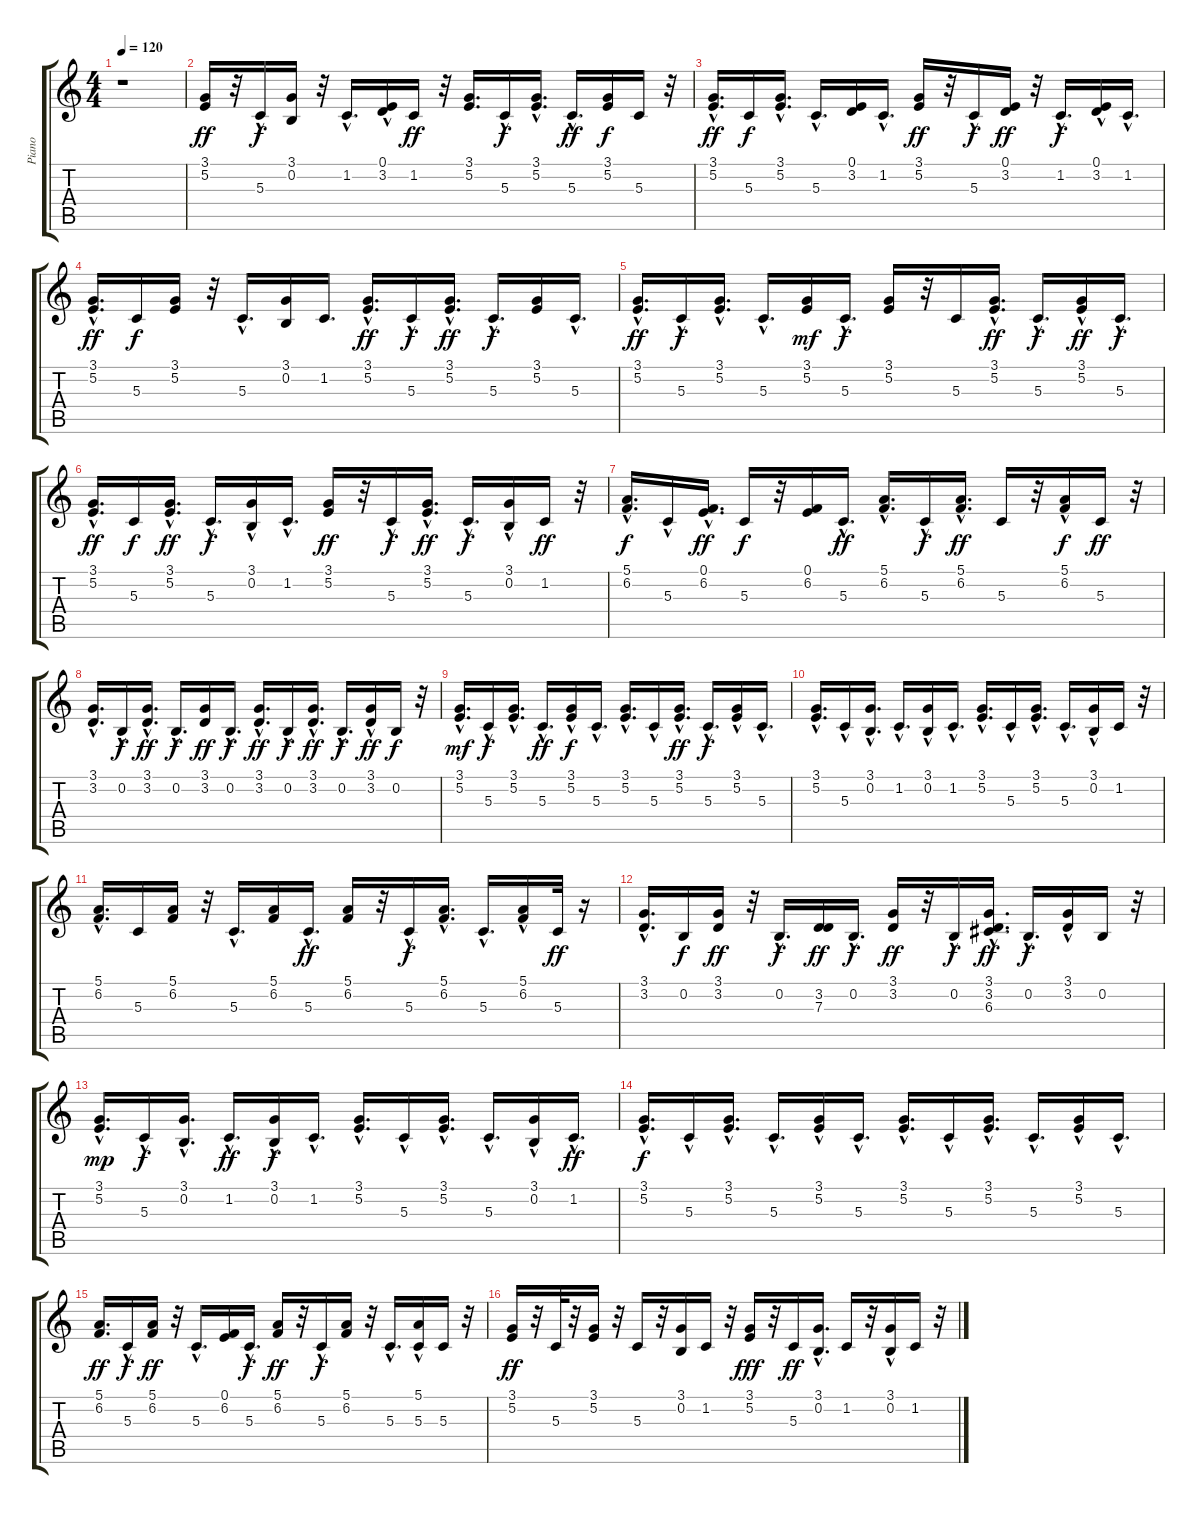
\track ("Piano" "Piano") {instrument acousticgrandpiano}
\staff {score tabs}
\tuning (E4 B3 G3 D3 A2 E2) {hide}
\ts (4 4)
\tempo 120
\clef g2
\ks c
r.1{dy ff instrument acousticgrandpiano} |
(3.1 5.2).16 r.32 5.3{hac}.16{dy f} (3.1 0.2).16 r.32 1.2{hac}.16{d} (0.1{hac} 3.2).16 1.2.16{dy ff} r.32 (3.1 5.2).16{d} 5.3{hac}.16{dy f} (3.1 5.2{hac}).16{d} 5.3{hac}.16{d dy ff} (3.1 5.2).16{dy f} 5.3.16 r.32 |
(3.1 5.2{hac}).16{d dy ff} 5.3.16{dy f} (3.1 5.2{hac}).16{d} 5.3{hac}.16{d} (0.1 3.2).16 1.2{hac}.16{d} (3.1 5.2).16{dy ff} r.32 5.3{hac}.16{dy f} (0.1 3.2).16{dy ff} r.32 1.2{hac}.16{d dy f} (0.1{hac} 3.2).16 1.2{hac}.16{d} |
(3.1 5.2{hac}).16{d dy ff} 5.3.16{dy f} (3.1 5.2).16 r.32 5.3{hac}.16{d} (3.1 0.2).16 1.2.16{d} (3.1{hac} 5.2{hac}).16{d dy ff} 5.3{hac}.16{dy f} (3.1{hac} 5.2{hac}).16{d dy ff} 5.3{hac}.16{d dy f} (3.1 5.2).16 5.3{hac}.16{d} |
(3.1{hac} 5.2{hac}).16{d dy ff} 5.3{hac}.16{dy f} (3.1{hac} 5.2{hac}).16{d} 5.3{hac}.16{d} (3.1 5.2).16{dy mf} 5.3{hac}.16{d dy f} (3.1 5.2).16 r.32 5.3.16 (3.1 5.2{hac}).16{d dy ff} 5.3{hac}.16{d dy f} (3.1{hac} 5.2{hac}).16{dy ff} 5.3{hac}.16{d dy f} |
(3.1{hac} 5.2{hac}).16{d dy ff} 5.3.16{dy f} (3.1 5.2{hac}).16{d dy ff} 5.3{hac}.16{d dy f} (3.1{hac} 0.2{hac}).16 1.2{hac}.16{d} (3.1 5.2).16{dy ff} r.32 5.3{hac}.16{dy f} (3.1 5.2{hac}).16{d dy ff} 5.3{hac}.16{d dy f} (3.1{hac} 0.2).16 1.2.16{dy ff} r.32 |
(5.1{hac} 6.2).16{d dy f} 5.3{hac}.16 (0.1{hac} 6.2{hac}).16{d dy ff} 5.3.16{dy f} r.32 (0.1 6.2).16 5.3{hac}.16{d dy ff} (5.1 6.2{hac}).16{d} 5.3{hac}.16{dy f} (5.1{hac} 6.2{hac}).16{d dy ff} 5.3.16 r.32 (5.1{hac} 6.2{hac}).16{dy f} 5.3.16{dy ff} r.32 |
(3.1{hac} 3.2{hac}).16{d} 0.2{hac}.16{dy f} (3.1 3.2{hac}).16{d dy ff} 0.2{hac}.16{d dy f} (3.1 3.2).16{dy ff} 0.2{hac}.16{d dy f} (3.1 3.2{hac}).16{d dy ff} 0.2{hac}.16{dy f} (3.1{hac} 3.2{hac}).16{d dy ff} 0.2{hac}.16{d dy f} (3.1{hac} 3.2{hac}).16{dy ff} 0.2.16{dy f} r.32 |
(3.1{hac} 5.2{hac}).16{d dy mf} 5.3{hac}.16{dy f} (3.1{hac} 5.2{hac}).16{d} 5.3{hac}.16{d dy ff} (3.1{hac} 5.2{hac}).16{dy f} 5.3{hac}.16{d} (3.1{hac} 5.2{hac}).16{d} 5.3{hac}.16 (3.1{hac} 5.2{hac}).16{d dy ff} 5.3{hac}.16{d dy f} (3.1 5.2{hac}).16 5.3{hac}.16{d} |
(3.1{hac} 5.2{hac}).16{d} 5.3{hac}.16 (3.1{hac} 0.2{hac}).16{d} 1.2{hac}.16{d} (3.1{hac} 0.2{hac}).16 1.2{hac}.16{d} (3.1{hac} 5.2{hac}).16{d} 5.3{hac}.16 (3.1{hac} 5.2).16{d} 5.3{hac}.16{d} (3.1{hac} 0.2{hac}).16 1.2.16 r.32 |
(5.1{hac} 6.2{hac}).16{d} 5.3.16 (5.1 6.2).16 r.32 5.3{hac}.16{d} (5.1 6.2).16 5.3{hac}.16{d dy ff} (5.1 6.2).16 r.32 5.3{hac}.16{dy f} (5.1{hac} 6.2{hac}).16{d} 5.3{hac}.16{d} (5.1 6.2{hac}).16 5.3.32{dy ff} r.16 |
(3.1 3.2{hac}).16{d} 0.2.16{dy f} (3.1 3.2).16{dy ff} r.32 0.2{hac}.16{d dy f} (3.2 7.3).16{dy ff} 0.2{hac}.16{d dy f} (3.1 3.2).16{dy ff} r.32 0.2{hac}.16{dy f} (3.1{hac} 3.2{hac} 6.3).16{d dy ff} 0.2{hac}.16{d dy f} (3.1{hac} 3.2{hac}).16 0.2.16 r.32 |
(3.1{hac} 5.2{hac}).16{d dy mp} 5.3{hac}.16{dy f} (3.1{hac} 0.2{hac}).16{d} 1.2{hac}.16{d dy ff} (3.1{hac} 0.2).16{dy f} 1.2{hac}.16{d} (3.1{hac} 5.2{hac}).16{d} 5.3{hac}.16 (3.1{hac} 5.2{hac}).16{d} 5.3{hac}.16{d} (3.1{hac} 0.2).16 1.2{hac}.16{d dy ff} |
(3.1{hac} 5.2).16{d dy f} 5.3{hac}.16 (3.1{hac} 5.2{hac}).16{d} 5.3{hac}.16{d} (3.1{hac} 5.2).16 5.3{hac}.16{d} (3.1{hac} 5.2{hac}).16{d} 5.3{hac}.16 (3.1{hac} 5.2{hac}).16{d} 5.3{hac}.16{d} (3.1{hac} 5.2).16 5.3{hac}.16{d} |
(5.1 6.2).16{d dy ff} 5.3{hac}.16{dy f} (5.1 6.2).16{dy ff} r.32 5.3{hac}.16{d} (0.1 6.2).16 5.3{hac}.16{d dy f} (5.1 6.2).16{dy ff} r.32 5.3{hac}.16{dy f} (5.1 6.2).16 r.32 5.3{hac}.16{d} (5.1{hac} 5.3{hac}).16 5.3.16 r.32 |
(3.1 5.2).16{dy ff} r.32 5.3.32 r.32 (3.1 5.2).16 r.32 5.3.16 r.32 (3.1 0.2).16 1.2.16 r.32 (3.1 5.2).16{dy fff} r.32 5.3.16{dy ff} (3.1{hac} 0.2).16{d} 1.2.16 r.32 (3.1{hac} 0.2).16 1.2.16 r.32
